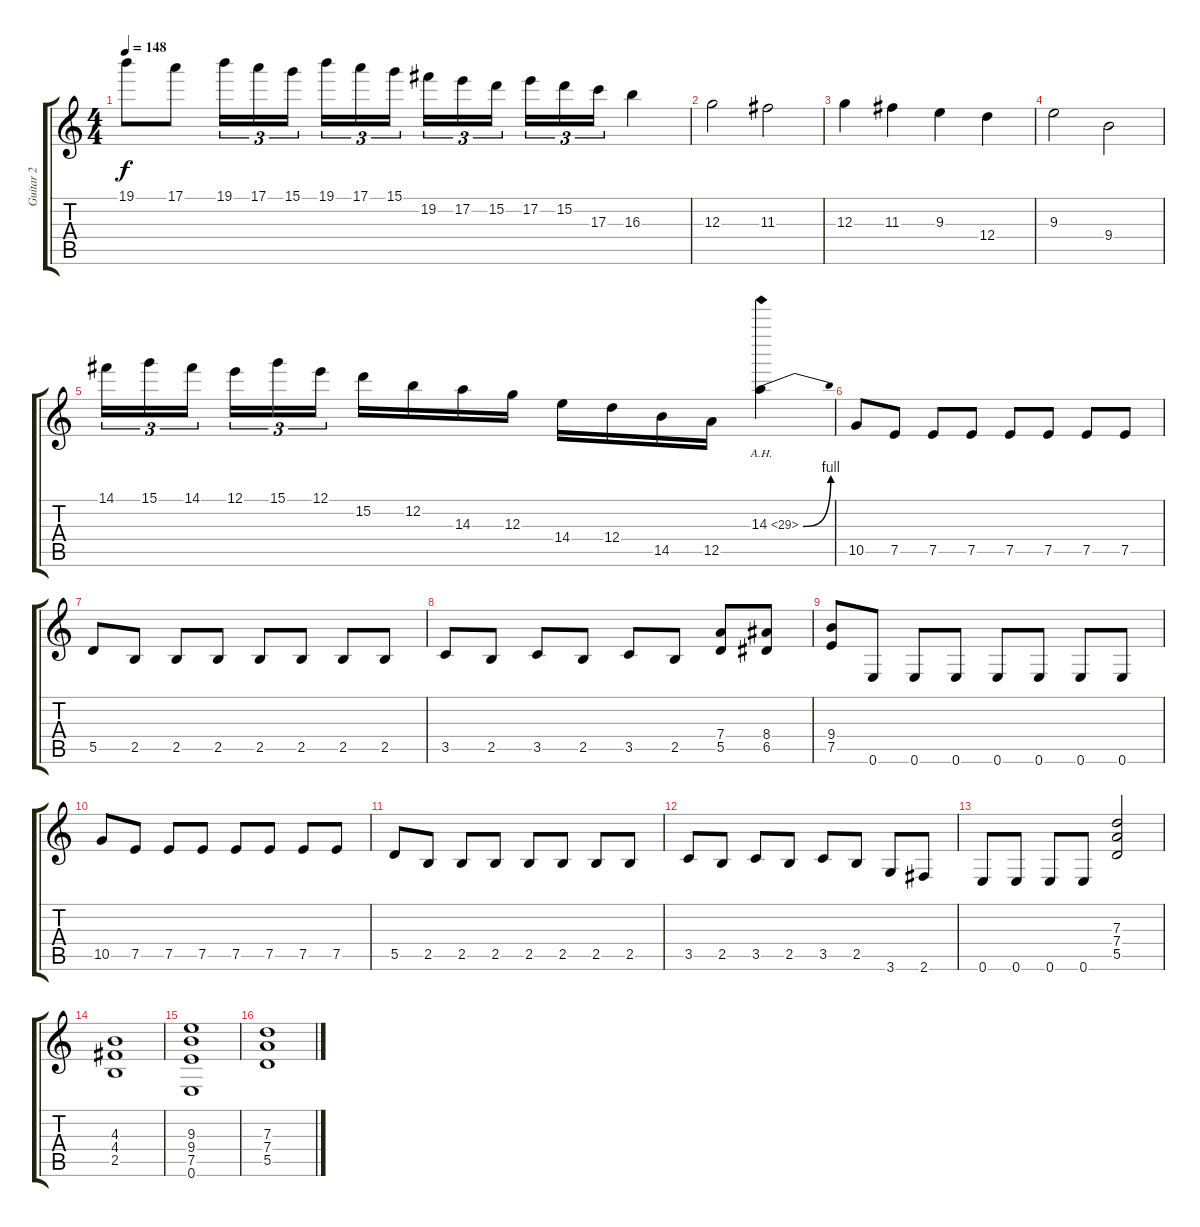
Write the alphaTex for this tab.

\track ("Guitar 2" "Guitar 2") {instrument overdrivenguitar}
\staff {score tabs}
\tuning (E4 B3 G3 D3 A2 E2) {hide}
\ts (4 4)
\tempo 148
\clef g2
\ks c
19.1.8{dy f} 17.1.8 19.1.16{tu (3 2)} 17.1.16{tu (3 2)} 15.1.16{tu (3 2)} 19.1.16{tu (3 2)} 17.1.16{tu (3 2)} 15.1.16{tu (3 2)} 19.2.16{tu (3 2)} 17.2.16{tu (3 2)} 15.2.16{tu (3 2)} 17.2.16{tu (3 2)} 15.2.16{tu (3 2)} 17.3.16{tu (3 2)} 16.3.4 |
12.3.2 11.3.2 |
12.3.4 11.3.4 9.3.4 12.4.4 |
9.3.2 9.4.2 |
14.1.16{tu (3 2)} 15.1.16{tu (3 2)} 14.1.16{tu (3 2)} 12.1.16{tu (3 2)} 15.1.16{tu (3 2)} 12.1.16{tu (3 2)} 15.2.16 12.2.16 14.3.16 12.3.16 14.4.16 12.4.16 14.5.16 12.5.16 14.3{be (bend 0 0 60 4) ah 15}.4 |
10.5.8 7.5.8 7.5.8 7.5.8 7.5.8 7.5.8 7.5.8 7.5.8 |
5.5.8 2.5.8 2.5.8 2.5.8 2.5.8 2.5.8 2.5.8 2.5.8 |
3.5.8 2.5.8 3.5.8 2.5.8 3.5.8 2.5.8 (7.4 5.5).8 (8.4 6.5).8 |
(9.4 7.5).8 0.6.8 0.6.8 0.6.8 0.6.8 0.6.8 0.6.8 0.6.8 |
10.5.8 7.5.8 7.5.8 7.5.8 7.5.8 7.5.8 7.5.8 7.5.8 |
5.5.8 2.5.8 2.5.8 2.5.8 2.5.8 2.5.8 2.5.8 2.5.8 |
3.5.8 2.5.8 3.5.8 2.5.8 3.5.8 2.5.8 3.6.8 2.6.8 |
0.6.8 0.6.8 0.6.8 0.6.8 (7.3 7.4 5.5).2 |
(4.3 4.4 2.5).1 |
(9.3 9.4 7.5 0.6).1 |
(7.3 7.4 5.5).1
